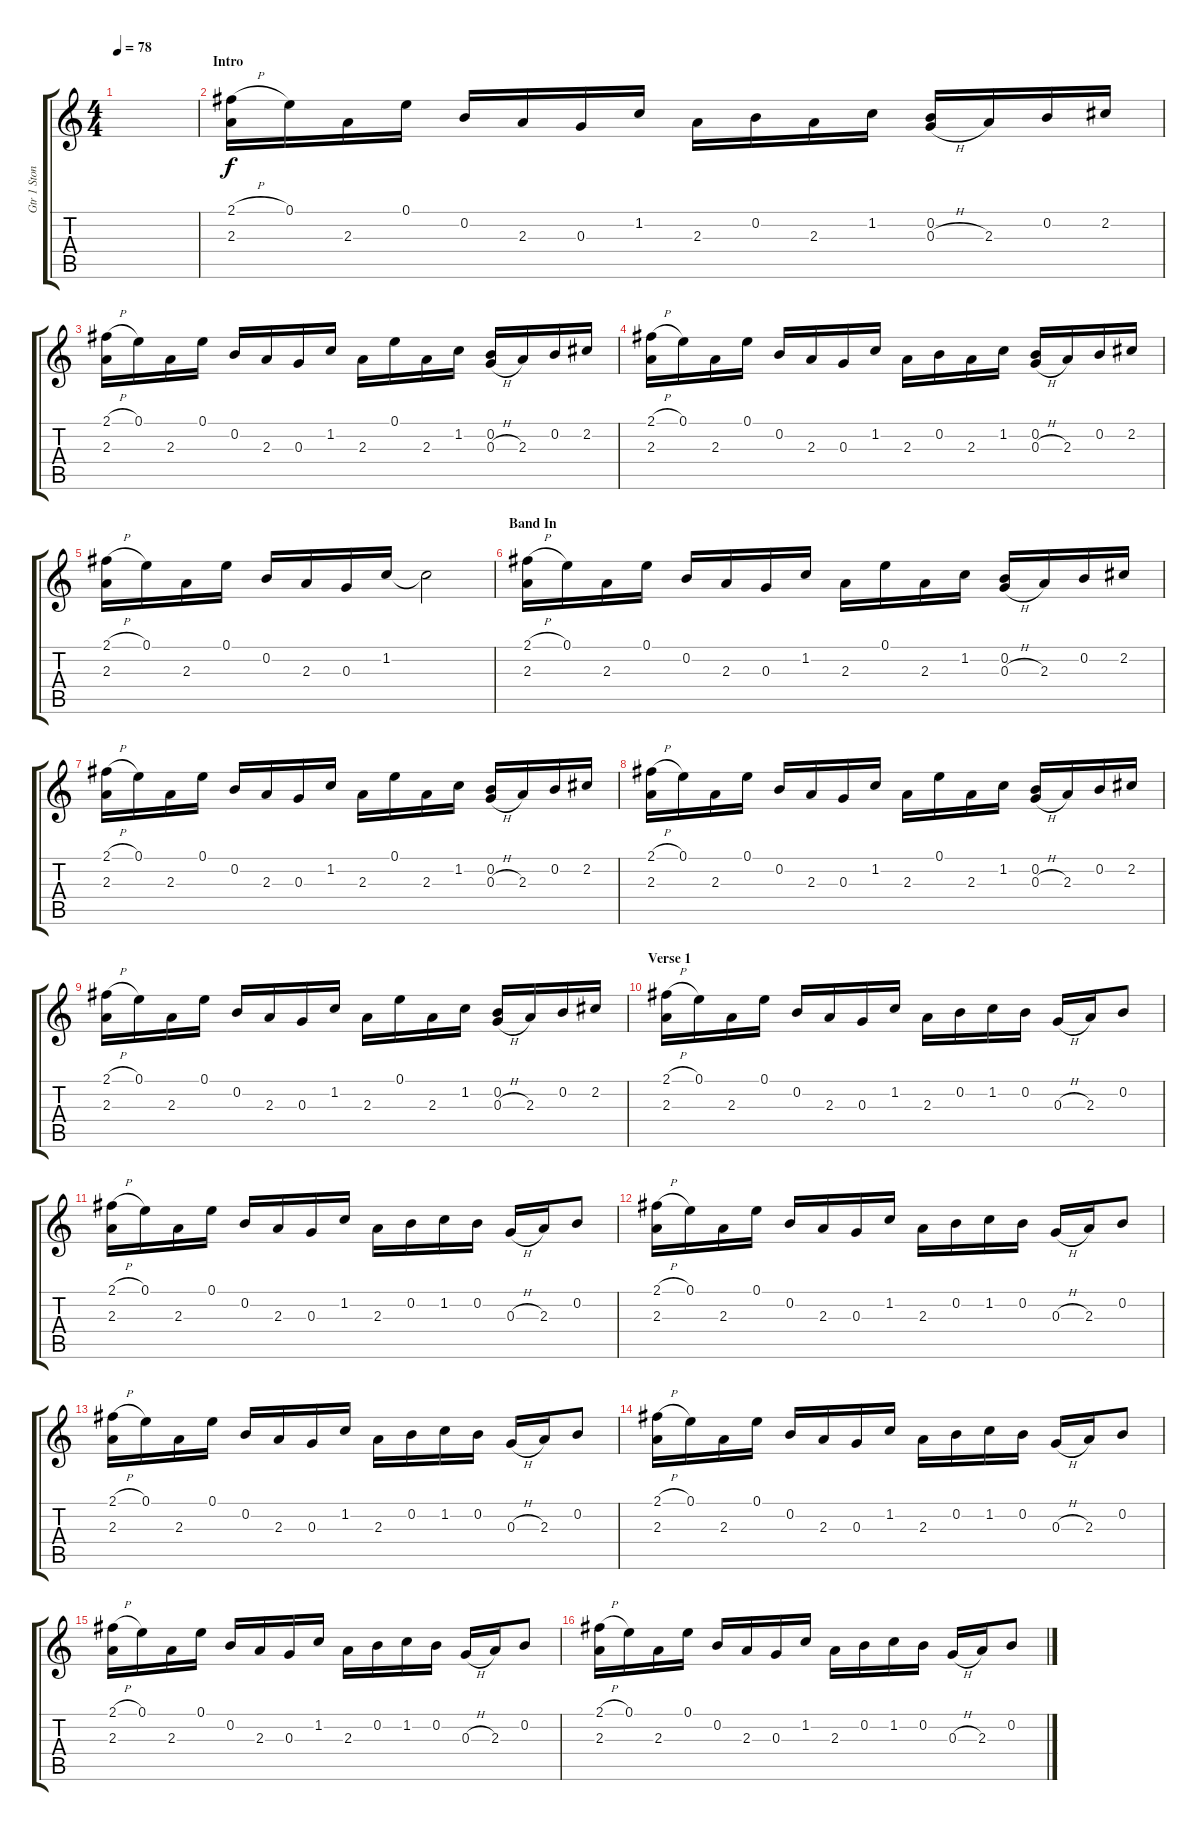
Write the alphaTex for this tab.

\track ("Gtr 1 Stone Gossard" "Gtr 1 Ston") {instrument electricguitarjazz}
\staff {score tabs}
\tuning (E4 B3 G3 D3 A2 E2) {hide}
\ts (4 4)
\tempo 78
\clef g2
\ks c
|
\section ("" "Intro")
(2.1{h} 2.3).16 0.1.16 2.3.16 0.1.16 0.2.16 2.3.16 0.3.16 1.2.16 2.3.16 0.2.16 2.3.16 1.2.16 (0.2 0.3{h}).16 2.3.16 0.2.16 2.2.16 |
(2.1{h} 2.3).16 0.1.16 2.3.16 0.1.16 0.2.16 2.3.16 0.3.16 1.2.16 2.3.16 0.1.16 2.3.16 1.2.16 (0.2 0.3{h}).16 2.3.16 0.2.16 2.2.16 |
(2.1{h} 2.3).16 0.1.16 2.3.16 0.1.16 0.2.16 2.3.16 0.3.16 1.2.16 2.3.16 0.2.16 2.3.16 1.2.16 (0.2 0.3{h}).16 2.3.16 0.2.16 2.2.16 |
(2.1{h} 2.3).16 0.1.16 2.3.16 0.1.16 0.2.16 2.3.16 0.3.16 1.2.16 1.2{t}.2 |
\section ("" "Band In")
(2.1{h} 2.3).16 0.1.16 2.3.16 0.1.16 0.2.16 2.3.16 0.3.16 1.2.16 2.3.16 0.1.16 2.3.16 1.2.16 (0.2 0.3{h}).16 2.3.16 0.2.16 2.2.16 |
(2.1{h} 2.3).16 0.1.16 2.3.16 0.1.16 0.2.16 2.3.16 0.3.16 1.2.16 2.3.16 0.1.16 2.3.16 1.2.16 (0.2 0.3{h}).16 2.3.16 0.2.16 2.2.16 |
(2.1{h} 2.3).16 0.1.16 2.3.16 0.1.16 0.2.16 2.3.16 0.3.16 1.2.16 2.3.16 0.1.16 2.3.16 1.2.16 (0.2 0.3{h}).16 2.3.16 0.2.16 2.2.16 |
(2.1{h} 2.3).16 0.1.16 2.3.16 0.1.16 0.2.16 2.3.16 0.3.16 1.2.16 2.3.16 0.1.16 2.3.16 1.2.16 (0.2 0.3{h}).16 2.3.16 0.2.16 2.2.16 |
\section ("" "Verse 1")
(2.1{h} 2.3).16 0.1.16 2.3.16 0.1.16 0.2.16 2.3.16 0.3.16 1.2.16 2.3.16 0.2.16 1.2.16 0.2.16 0.3{h}.16 2.3.16 0.2.8 |
(2.1{h} 2.3).16 0.1.16 2.3.16 0.1.16 0.2.16 2.3.16 0.3.16 1.2.16 2.3.16 0.2.16 1.2.16 0.2.16 0.3{h}.16 2.3.16 0.2.8 |
(2.1{h} 2.3).16 0.1.16 2.3.16 0.1.16 0.2.16 2.3.16 0.3.16 1.2.16 2.3.16 0.2.16 1.2.16 0.2.16 0.3{h}.16 2.3.16 0.2.8 |
(2.1{h} 2.3).16 0.1.16 2.3.16 0.1.16 0.2.16 2.3.16 0.3.16 1.2.16 2.3.16 0.2.16 1.2.16 0.2.16 0.3{h}.16 2.3.16 0.2.8 |
(2.1{h} 2.3).16 0.1.16 2.3.16 0.1.16 0.2.16 2.3.16 0.3.16 1.2.16 2.3.16 0.2.16 1.2.16 0.2.16 0.3{h}.16 2.3.16 0.2.8 |
(2.1{h} 2.3).16 0.1.16 2.3.16 0.1.16 0.2.16 2.3.16 0.3.16 1.2.16 2.3.16 0.2.16 1.2.16 0.2.16 0.3{h}.16 2.3.16 0.2.8 |
(2.1{h} 2.3).16 0.1.16 2.3.16 0.1.16 0.2.16 2.3.16 0.3.16 1.2.16 2.3.16 0.2.16 1.2.16 0.2.16 0.3{h}.16 2.3.16 0.2.8
